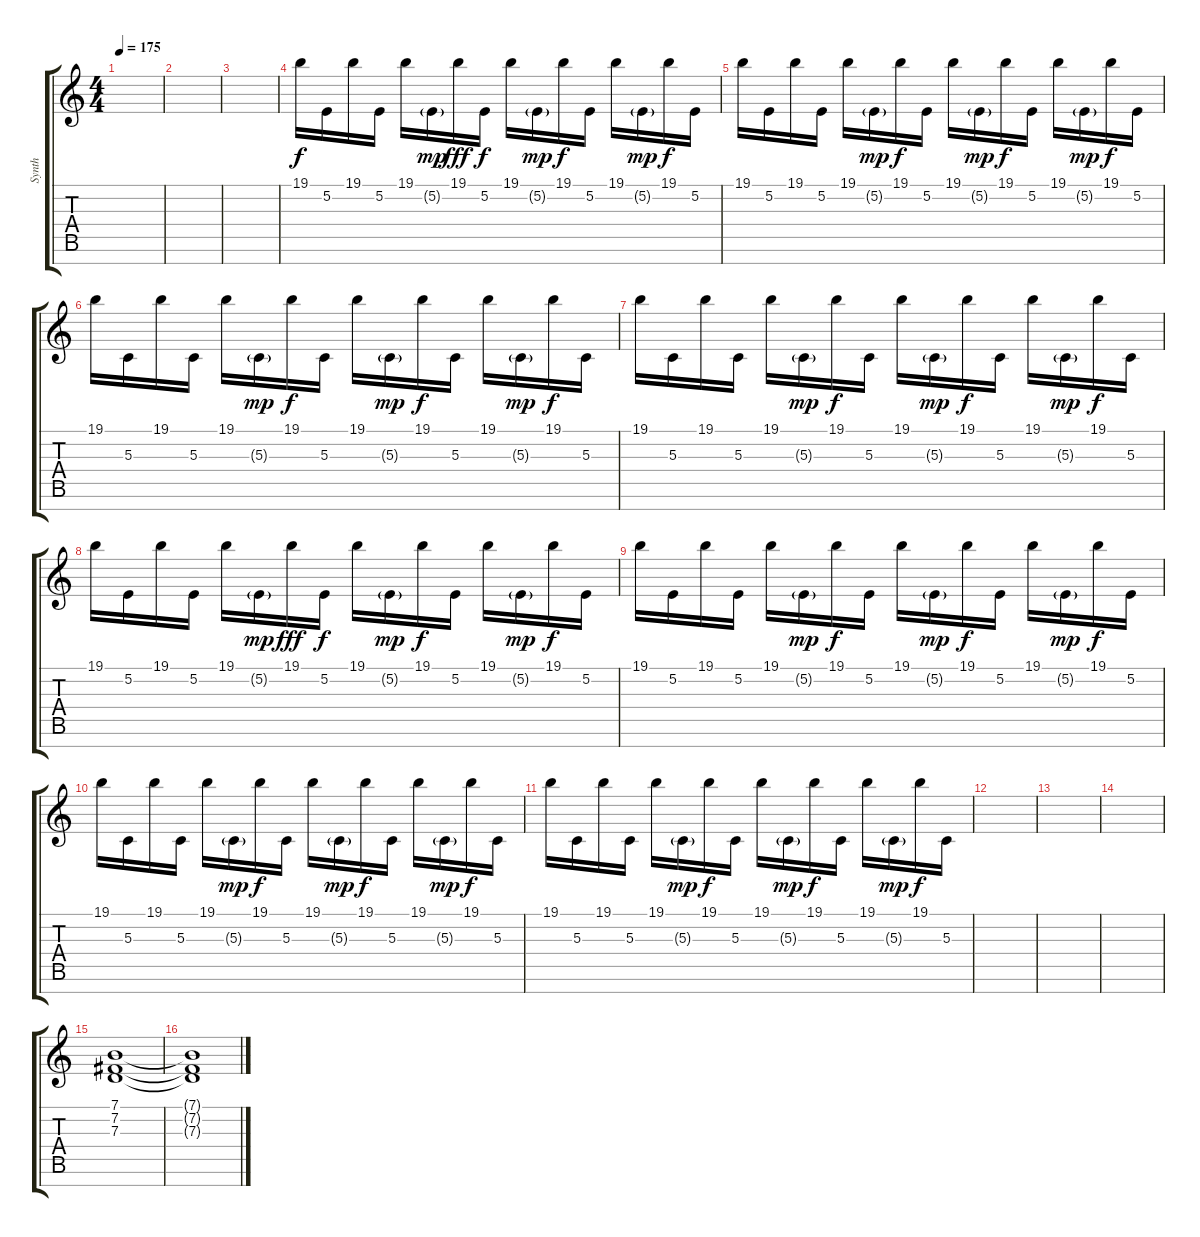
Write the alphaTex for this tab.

\track ("Synth" "Synth") {instrument marimba}
\staff {score tabs}
\tuning (E4 B3 G3 D3 A2 E2 B1) {hide}
\ts (4 4)
\tempo 175
\clef g2
\ks c
|
|
|
19.1.16{volume 8} 5.2.16 19.1.16 5.2.16 19.1.16 5.2{g}.16{dy mp} 19.1.16{dy fff} 5.2.16{dy f} 19.1.16 5.2{g}.16{dy mp} 19.1.16{dy f} 5.2.16 19.1.16 5.2{g}.16{dy mp} 19.1.16{dy f} 5.2.16 |
19.1.16 5.2.16 19.1.16 5.2.16 19.1.16 5.2{g}.16{dy mp} 19.1.16{dy f} 5.2.16 19.1.16 5.2{g}.16{dy mp} 19.1.16{dy f} 5.2.16 19.1.16 5.2{g}.16{dy mp} 19.1.16{dy f} 5.2.16 |
19.1.16 5.3.16 19.1.16 5.3.16 19.1.16 5.3{g}.16{dy mp} 19.1.16{dy f} 5.3.16 19.1.16 5.3{g}.16{dy mp} 19.1.16{dy f} 5.3.16 19.1.16 5.3{g}.16{dy mp} 19.1.16{dy f} 5.3.16 |
19.1.16 5.3.16 19.1.16 5.3.16 19.1.16 5.3{g}.16{dy mp} 19.1.16{dy f} 5.3.16 19.1.16 5.3{g}.16{dy mp} 19.1.16{dy f} 5.3.16 19.1.16 5.3{g}.16{dy mp} 19.1.16{dy f} 5.3.16 |
19.1.16 5.2.16 19.1.16 5.2.16 19.1.16 5.2{g}.16{dy mp} 19.1.16{dy fff} 5.2.16{dy f} 19.1.16 5.2{g}.16{dy mp} 19.1.16{dy f} 5.2.16 19.1.16 5.2{g}.16{dy mp} 19.1.16{dy f} 5.2.16 |
19.1.16 5.2.16 19.1.16 5.2.16 19.1.16 5.2{g}.16{dy mp} 19.1.16{dy f} 5.2.16 19.1.16 5.2{g}.16{dy mp} 19.1.16{dy f} 5.2.16 19.1.16 5.2{g}.16{dy mp} 19.1.16{dy f} 5.2.16 |
19.1.16 5.3.16 19.1.16 5.3.16 19.1.16 5.3{g}.16{dy mp} 19.1.16{dy f} 5.3.16 19.1.16 5.3{g}.16{dy mp} 19.1.16{dy f} 5.3.16 19.1.16 5.3{g}.16{dy mp} 19.1.16{dy f} 5.3.16 |
19.1.16 5.3.16 19.1.16 5.3.16 19.1.16{volume 0} 5.3{g}.16{dy mp} 19.1.16{dy f} 5.3.16 19.1.16 5.3{g}.16{dy mp} 19.1.16{dy f} 5.3.16 19.1.16 5.3{g}.16{dy mp} 19.1.16{dy f} 5.3.16 |
|
|
|
(7.1 7.2 7.3).1{volume 11 instrument seashore} |
(7.1{t} 7.2{t} 7.3{t}).1{volume 0}
